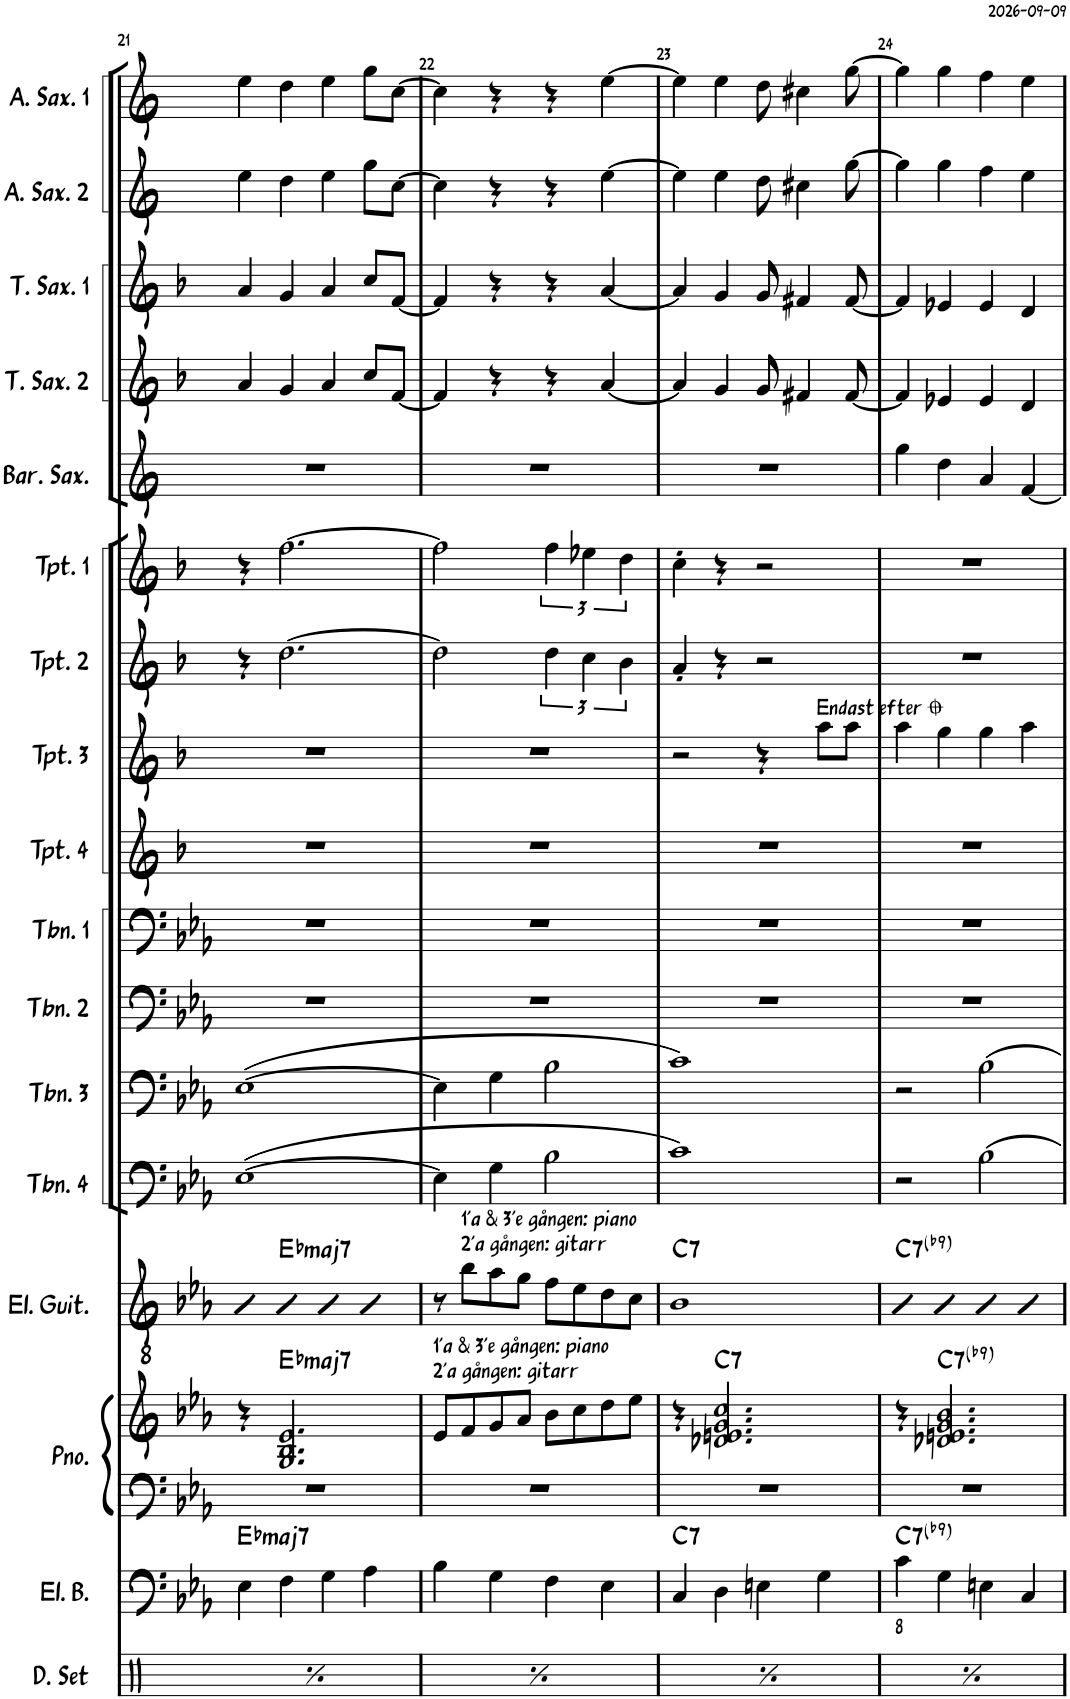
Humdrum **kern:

**kern	**kern	**harte	**kern	**kern	**harte	**kern	**harte	**kern	**kern	**kern	**kern	**kern	**kern	**kern	**kern	**kern	**kern	**kern	**kern	**kern
*part17	*part16	*part16	*part15	*part15	*part15	*part14	*part14	*part13	*part12	*part11	*part10	*part9	*part8	*part7	*part6	*part5	*part4	*part3	*part2	*part1
*staff18	*staff17	*	*staff16	*staff15	*	*staff14	*	*staff13	*staff12	*staff11	*staff10	*staff9	*staff8	*staff7	*staff6	*staff5	*staff4	*staff3	*staff2	*staff1
*I"Drumset	*I"Electric Bass	*	*I"Piano	*	*	*I"Electric Guitar	*	*I"Trombone 4	*I"Trombone 3	*I"Trombone 2	*I"Trombone 1	*I"Trumpet 4	*I"Trumpet 3	*I"Trumpet 2	*I"Trumpet 1	*I"Baritone Saxophone	*I"Tenor Saxophone 2	*I"Tenor Saxophone 1	*I"Alto Saxophone 2	*I"Alto Saxophone 1
*I'D. Set	*I'El. B.	*	*I'Pno.	*	*	*I'El. Guit.	*	*I'Tbn. 4	*I'Tbn. 3	*I'Tbn. 2	*I'Tbn. 1	*I'Tpt. 4	*I'Tpt. 3	*I'Tpt. 2	*I'Tpt. 1	*I'Bar. Sax.	*I'T. Sax. 2	*I'T. Sax. 1	*I'A. Sax. 2	*I'A. Sax. 1
!!LO:PB:g=z
*clefX	*clefF4	*	*clefF4	*clefG2	*	*clefGv2	*	*clefF4	*clefF4	*clefF4	*clefF4	*clefG2	*clefG2	*clefG2	*clefG2	*clefG2	*clefG2	*clefG2	*clefG2	*clefG2
*	*Trd7c12	*	*	*	*	*	*	*	*	*	*	*Trd1c2	*Trd1c2	*Trd1c2	*Trd1c2	*Trd12c21	*Trd8c14	*Trd8c14	*Trd5c9	*Trd5c9
*k[]	*k[b-e-a-]	*	*k[b-e-a-]	*k[b-e-a-]	*	*k[b-e-a-]	*	*k[b-e-a-]	*k[b-e-a-]	*k[b-e-a-]	*k[b-e-a-]	*k[b-]	*k[b-]	*k[b-]	*k[b-]	*k[]	*k[b-]	*k[b-]	*k[]	*k[]
*M4/4	*M4/4	*	*M4/4	*M4/4	*	*M4/4	*	*M4/4	*M4/4	*M4/4	*M4/4	*M4/4	*M4/4	*M4/4	*M4/4	*M4/4	*M4/4	*M4/4	*M4/4	*M4/4
=21	=21	=21	=21	=21	=21	=21	=21	=21	=21	=21	=21	=21	=21	=21	=21	=21	=21	=21	=21	=21
*^	*	*	*	*	*	*	*	*	*	*	*	*	*	*	*	*	*	*	*	*
!LO:TX:a:t=Ride	!	!	!LO:H:kt=maj7	!	!	!	!	!	!	!	!	!	!	!	!	!	!	!	!	!	!
4Rff/	4r	4E-\	Eb:maj7	1r	4r	.	4B-	.	([1E-	([1E-	1r	1r	1r	1r	4r	4r	1r	4a/	4a/	4ee\	4ee\
!	!	!	!	!	!	!LO:H:kt=maj7	!	!LO:H:kt=maj7	!	!	!	!	!	!	!	!	!	!	!	!	!
8Rff/L	4Rd\	4F\	.	.	2.G/ 2.B-/ 2.e-/	Eb:maj7	4B-	Eb:maj7	.	.	.	.	.	.	[2.dd\	[2.ff\	.	4g/	4g/	4dd\	4dd\
8Rff/J	.	.	.	.	.	.	.	.	.	.	.	.	.	.	.	.	.	.	.	.	.
4Rff/	4r	4G\	.	.	.	.	4B-	.	.	.	.	.	.	.	.	.	.	4a/	4a/	4ee\	4ee\
8Rff/L	4Rd\	4A-\	.	.	.	.	4B-	.	.	.	.	.	.	.	.	.	.	8cc/L	8cc/L	8gg\L	8gg\L
8Rff/J	.	.	.	.	.	.	.	.	.	.	.	.	.	.	.	.	.	[8f/J	[8f/J	[8cc\J	[8cc\J
=22	=22	=22	=22	=22	=22	=22	=22	=22	=22	=22	=22	=22	=22	=22	=22	=22	=22	=22	=22	=22	=22
!	!	!	!	!	!LO:TX:a:t=1'a & 3'e gången&colon; piano	!	!	!	!	!	!	!	!	!	!	!	!	!	!	!	!
!	!	!	!	!	!LO:TX:a:t=2'a gången&colon; gitarr	!	!	!	!	!	!	!	!	!	!	!	!	!	!	!	!
!LO:TX:a:t=Ride	!	!	!	!	!	!	!	!	!	!	!	!	!	!	!	!	!	!	!	!	!
4Rff/	4r	4B-\	.	1r	8e-/L	.	8r	.	4E-\]	4E-\]	1r	1r	1r	1r	2dd\]	2ff\]	1r	4f/]	4f/]	4cc\]	4cc\]
!	!	!	!	!	!	!	!LO:TX:a:t=1'a & 3'e gången&colon; piano	!	!	!	!	!	!	!	!	!	!	!	!	!	!
!	!	!	!	!	!	!	!LO:TX:a:t=2'a gången&colon; gitarr	!	!	!	!	!	!	!	!	!	!	!	!	!	!
.	.	.	.	.	8f/	.	8b-\L	.	.	.	.	.	.	.	.	.	.	.	.	.	.
8Rff/L	4Rd\	4G\	.	.	8g/	.	8a-\	.	4G\	4G\	.	.	.	.	.	.	.	4r	4r	4r	4r
8Rff/J	.	.	.	.	8a-/J	.	8g\J	.	.	.	.	.	.	.	.	.	.	.	.	.	.
4Rff/	4r	4F\	.	.	8b-\L	.	8f\L	.	2B-\	2B-\	.	.	.	.	6dd\	6ff\	.	4r	4r	4r	4r
.	.	.	.	.	8cc\	.	8e-\	.	.	.	.	.	.	.	.	.	.	.	.	.	.
.	.	.	.	.	.	.	.	.	.	.	.	.	.	.	6cc\	6ee-X\	.	.	.	.	.
8Rff/L	4Rd\	4E-\	.	.	8dd\	.	8d\	.	.	.	.	.	.	.	.	.	.	[4a/	[4a/	[4ee\	[4ee\
.	.	.	.	.	.	.	.	.	.	.	.	.	.	.	6b-\	6dd\	.	.	.	.	.
8Rff/J	.	.	.	.	8ee-\J	.	8c\J	.	.	.	.	.	.	.	.	.	.	.	.	.	.
=23	=23	=23	=23	=23	=23	=23	=23	=23	=23	=23	=23	=23	=23	=23	=23	=23	=23	=23	=23	=23	=23
!LO:TX:a:t=Ride	!	!	!LO:H:kt=7	!	!	!	!	!LO:H:kt=7	!	!	!	!	!	!	!	!	!	!	!	!	!
4Rff/	4r	4C/	C:7	1r	4r	.	1B-	C:7	1c)	1c)	1r	1r	1r	2r	4a'/	4cc'\	1r	4a/]	4a/]	4ee\]	4ee\]
!	!	!	!	!	!	!LO:H:kt=7	!	!	!	!	!	!	!	!	!	!	!	!	!	!	!
8Rff/L	4Rd\	4D\	.	.	2.d-X/ 2.en/ 2.g/ 2.cc/	C:7	.	.	.	.	.	.	.	.	4r	4r	.	4g/	4g/	4ee\	4ee\
8Rff/J	.	.	.	.	.	.	.	.	.	.	.	.	.	.	.	.	.	.	.	.	.
4Rff/	4r	4En\	.	.	.	.	.	.	.	.	.	.	.	4r	2r	2r	.	8g/	8g/	8dd\	8dd\
.	.	.	.	.	.	.	.	.	.	.	.	.	.	.	.	.	.	4f#X/	4f#X/	4cc#X\	4cc#X\
!	!	!	!	!	!	!	!	!	!	!	!	!	!	!LO:TX:a:t=Endast efter	!	!	!	!	!	!	!
8Rff/L	4Rd\	4G\	.	.	.	.	.	.	.	.	.	.	.	8aa\L	.	.	.	.	.	.	.
8Rff/J	.	.	.	.	.	.	.	.	.	.	.	.	.	8aa\J	.	.	.	[8f#/	[8f#/	[8gg\	[8gg\
=24	=24	=24	=24	=24	=24	=24	=24	=24	=24	=24	=24	=24	=24	=24	=24	=24	=24	=24	=24	=24	=24
!LO:TX:a:t=Ride	!	!	!LO:H:kt=7	!	!	!	!	!LO:H:kt=7	!	!	!	!	!	!	!	!	!	!	!	!	!
4Rff/	4r	4c\	C:7(b9)	1r	4r	.	4B-	C:7(b9)	2r	2r	1r	1r	1r	4aa\	1r	1r	4gg\	4f#/]	4f#/]	4gg\]	4gg\]
!	!	!	!	!	!	!LO:H:kt=7	!	!	!	!	!	!	!	!	!	!	!	!	!	!	!
8Rff/L	4Rd\	4G\	.	.	2.d-X/ 2.en/ 2.g/ 2.b-/	C:7(b9)	4B-	.	.	.	.	.	.	4gg\	.	.	4dd\	4e-X/	4e-X/	4gg\	4gg\
8Rff/J	.	.	.	.	.	.	.	.	.	.	.	.	.	.	.	.	.	.	.	.	.
4Rff/	4r	4En\	.	.	.	.	4B-	.	2B-\	2B-\	.	.	.	4gg\	.	.	4a/	4e-/	4e-/	4ff\	4ff\
8Rff/L	4Rd\	4C/	.	.	.	.	4B-	.	.	.	.	.	.	4aa\	.	.	[4f/	4d/	4d/	4ee\	4ee\
8Rff/J	.	.	.	.	.	.	.	.	.	.	.	.	.	.	.	.	.	.	.	.	.
*v	*v	*	*	*	*	*	*	*	*	*	*	*	*	*	*	*	*	*	*	*	*
=	=	=	=	=	=	=	=	=	=	=	=	=	=	=	=	=	=	=	=	=
*-	*-	*-	*-	*-	*-	*-	*-	*-	*-	*-	*-	*-	*-	*-	*-	*-	*-	*-	*-	*-
